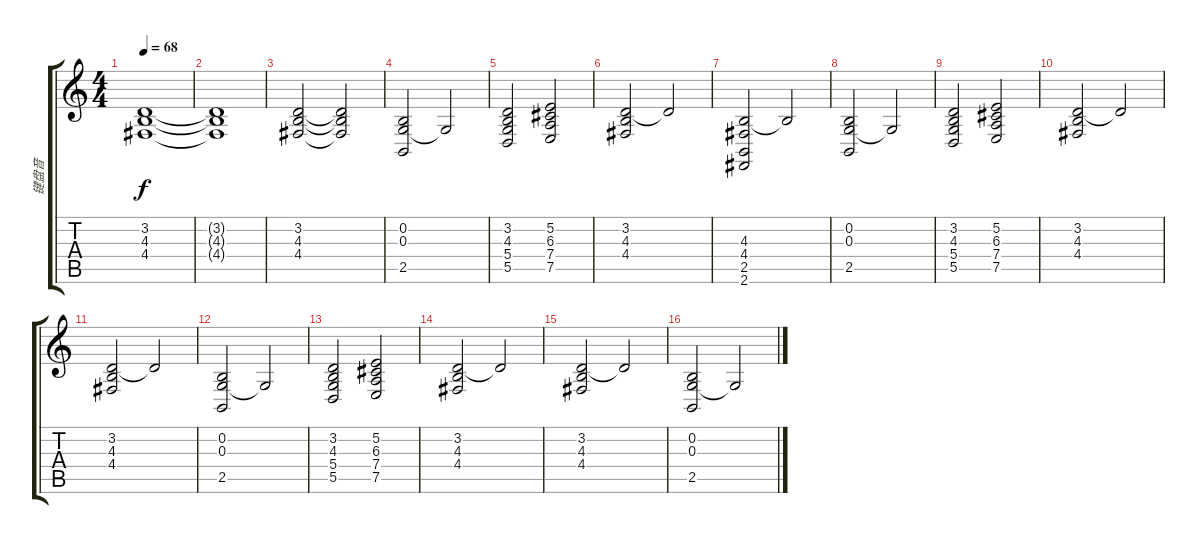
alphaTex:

\track ("键盘音" "键盘音") {instrument stringensemble1}
\staff {score tabs}
\tuning (E4 B3 G3 D3 A2 E2) {hide}
\ts (4 4)
\tempo 68
\clef g2
\ks c
(3.2 4.3 4.4).1{dy f instrument stringensemble1} |
(3.2{t} 4.3{t} 4.4{t}).1 |
(3.2 4.3 4.4).2 (3.2{t} 4.3{t} 4.4{t}).2 |
(0.2 0.3 2.5).2 0.3{t}.2 |
(3.2 4.3 5.4 5.5).2 (5.2 6.3 7.4 7.5).2 |
(3.2 4.3 4.4).2 3.2{t}.2 |
(4.3 4.4 2.5 2.6).2 4.3{t}.2 |
(0.2 0.3 2.5).2 0.3{t}.2 |
(3.2 4.3 5.4 5.5).2 (5.2 6.3 7.4 7.5).2 |
(3.2 4.3 4.4).2 3.2{t}.2 |
(3.2 4.3 4.4).2 3.2{t}.2 |
(0.2 0.3 2.5).2 0.3{t}.2 |
(3.2 4.3 5.4 5.5).2 (5.2 6.3 7.4 7.5).2 |
(3.2 4.3 4.4).2 3.2{t}.2 |
(3.2 4.3 4.4).2 3.2{t}.2 |
(0.2 0.3 2.5).2 0.3{t}.2
